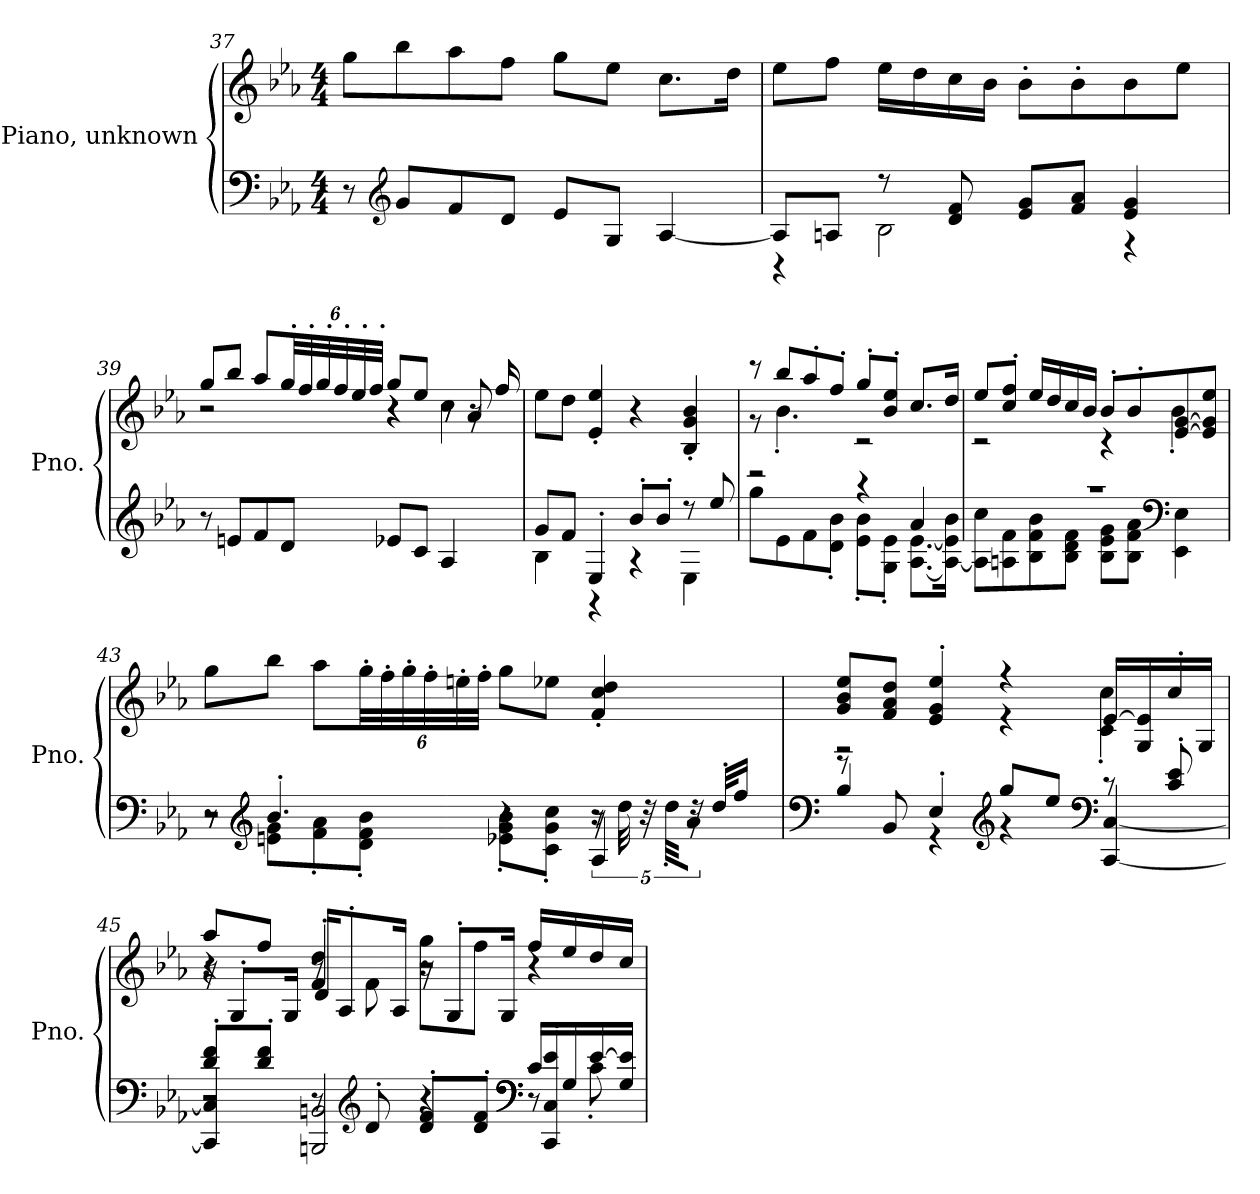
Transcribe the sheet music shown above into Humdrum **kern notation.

**kern	**kern
*part1	*part1
*staff2	*staff1
*I"Piano, unknown	*
*I'Pno.	*
*clefF4	*clefG2
*k[b-e-a-]	*k[b-e-a-]
*M4/4	*M4/4
=37	=37
8r	8gg\L
*clefG2	*
8g/L	8bb-\
8f/	8aa-\
8d/J	8ff\J
8e-/L	8gg\L
8G/J	8ee-\J
[4A-/	8.cc\L
.	16dd\Jk
=38	=38
*^	*
8A-/L]	4r	8ee-\L
8An/J	.	8ff\J
8r	2B-\	16ee-\LL
.	.	16dd\
8d/ 8f/	.	16cc\
.	.	16b-\JJ
8e-/ 8g/L	.	8b-'\L
8f/ 8a-/J	.	8b-'\
4e-/ 4g/	4r	8b-\
.	.	8ee-\J
*v	*v	*
!!LO:LB:g=z
=39	=39
*	*^
*	*	*^
8r	8gg/L	2r	2r
8en/L	8bb-/J	.	.
8f/	8aa-/L	.	.
*	*Xbrackettup	*	*
8d/J	48gg'/LL	.	.
.	48ff'/	.	.
.	48gg'/	.	.
.	48ff'/	.	.
.	48ee-'/	.	.
.	48ff'/JJJ	.	.
8e-X/L	8gg/L	4r	4r
8c/J	8ee-/J	.	.
4A-/	8r	4cc\	8r
.	16r	.	8a-/
.	16ff/	.	.
*	*v	*v	*v
=40	=40
*^	*
8g/L	4B-\	8ee-\L
8f/J	.	8dd\J
4E-'/	4r	4e-/' 4ee-/'
8b-'/L	4r	4r
8b-'/J	.	.
8r	4E-\	4B-/' 4g/' 4b-/'
8ee-/	.	.
=41	=41	=41
*	*	*^
2r	8gg\L	8r	8r
.	8e-\	8bb-/L	4.b-'\
.	8f\	8aa-'/	.
.	8d\' 8b-\'J	8ff'/J	.
4r	8e-\' 8b-\'L	8gg'/L	2r
.	8G\' 8e-\'J	8b-/' 8ee-/'J	.
4a-/	[8.A-\ [8.e-\L	8.cc/L	.
.	16A-\_ 16e-\] 16b-\Jk	16dd/Jk	.
!!LO:LB:g=z	!!
=42	=42	=42	=42
1r	8A-\] 8cc\L	8ee-/L	2r
.	8An\ 8f\	8cc/' 8ff/'J	.
.	8B-\ 8f\ 8b-\	16ee-/LL	.
.	.	16dd/	.
.	8B-\ 8d\ 8f\J	16cc/	.
.	.	16b-/JJ	.
.	8B-\ 8e-\ 8g\L	8b-'/L	4r
.	8B-\ 8f\ 8a-\J	8b-'/	.
*clefF4	*	*	*
.	4EE-\ 4E-\	[8e-/ [8g/	4b-'\
.	.	8e-/] 8g/] 8ee-/J	.
*	*	*v	*v
=43	=43	=43
*	*^	*
8r	8r	2r	8gg\L
*clefG2	*	*	*
4.b-'/	8en\ 8g\L	.	8bb-\J
.	8f\' 8a-\'	.	8aa-\L
.	8d\' 8f\' 8b-\'J	.	48gg'\LL
.	.	.	48ff'\
.	.	.	48gg'\
.	.	.	48ff'\
.	.	.	48een'\
.	.	.	48ff'\JJJ
4r	8e-X\' 8g\' 8b-\'L	4r	8gg\L
.	8c\' 8g\' 8cc\'J	.	8ee-X\J
8r	20r	4A-/	4f/' 4cc/' 4dd/'
.	40dd\	.	.
.	40r	.	.
.	40dd'\KKL	.	.
32r	8a-\J	.	.
32dd'/KLL	.	.	.
16ff/JJ	.	.	.
*v	*v	*v	*
!!LO:PB:g=z
=44	=44
*clefF4	*
*^	*^
8r	4B-/	8g/ 8b-/ 8ee-/L	2r
8BB-/	.	8f/ 8a-/ 8dd/J	.
4E-'/	4r	4e-/' 4g/' 4ee-/'	.
*clefG2	*	*	*
8gg/L	4r	4r	4r
8ee-/J	.	.	.
*clefF4	*	*	*
8r	[4CC/ [4C/	[16e-/LL	4c\' 4cc\'
.	.	16G/ 16e-/]	.
8c/' 8e-/'	.	16cc'/	.
.	.	16G/JJ	.
=45	=45	=45	=45
*	*^	*	*^
8d/' 8f/'L	2r	4CC/] 4C/]	8aa-/L	4r	16r
.	.	.	.	.	8G'/L
8d/' 8f/'J	.	.	8ff/J	.	.
.	.	.	.	.	16G/Jk
8r	.	2BBBn/ 2BBn/	4f/' 4dd/'	8r	16d/KL
.	.	.	.	.	8A-'/
*clefG2	*	*	*	*	*
8d'/	.	.	.	8f\	.
.	.	.	.	.	16A-/Jk
8d/' 8f/'L	4r	.	2r	8gg\L	16r
.	.	.	.	.	8G'/L
8d/' 8f/'J	.	.	.	8ff\J	.
.	.	.	.	.	16G/Jk
*clefF4	*	*	*	*	*
16c/LL	8r	4CC/' 4C/' 4e-/'	.	4r	16ff/LL
16G/	.	.	.	.	16ee-/
[16e-/	8c'\	.	.	.	16dd/
16G/ 16e-/]JJ	.	.	.	.	16cc/JJ
*v	*v	*v	*	*	*
*	*v	*v	*v
=	=
*-	*-
